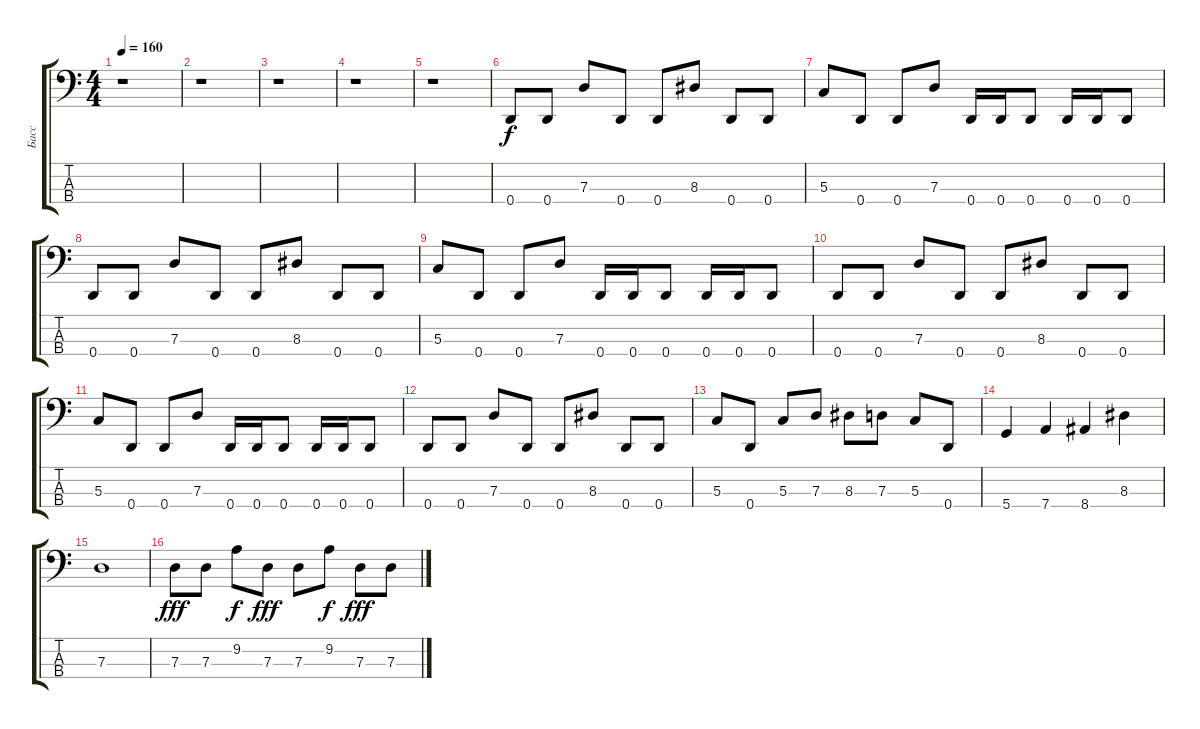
\track ("Басс" "Басс") {instrument electricbassfinger}
\staff {score tabs}
\tuning (F2 C2 G1 D1) {hide}
\ts (4 4)
\tempo 160
\clef f4
\ks c
r.1{dy f} |
r.1 |
r.1 |
r.1 |
r.1 |
0.4.8 0.4.8 7.3.8 0.4.8 0.4.8 8.3.8 0.4.8 0.4.8 |
5.3.8 0.4.8 0.4.8 7.3.8 0.4.16 0.4.16 0.4.8 0.4.16 0.4.16 0.4.8 |
0.4.8 0.4.8 7.3.8 0.4.8 0.4.8 8.3.8 0.4.8 0.4.8 |
5.3.8 0.4.8 0.4.8 7.3.8 0.4.16 0.4.16 0.4.8 0.4.16 0.4.16 0.4.8 |
0.4.8 0.4.8 7.3.8 0.4.8 0.4.8 8.3.8 0.4.8 0.4.8 |
5.3.8 0.4.8 0.4.8 7.3.8 0.4.16 0.4.16 0.4.8 0.4.16 0.4.16 0.4.8 |
0.4.8 0.4.8 7.3.8 0.4.8 0.4.8 8.3.8 0.4.8 0.4.8 |
5.3.8 0.4.8 5.3.8 7.3.8 8.3.8 7.3.8 5.3.8 0.4.8 |
5.4.4 7.4.4 8.4.4 8.3.4 |
7.3.1 |
7.3.8{dy fff} 7.3.8 9.2.8{dy f} 7.3.8{dy fff} 7.3.8 9.2.8{dy f} 7.3.8{dy fff} 7.3.8
